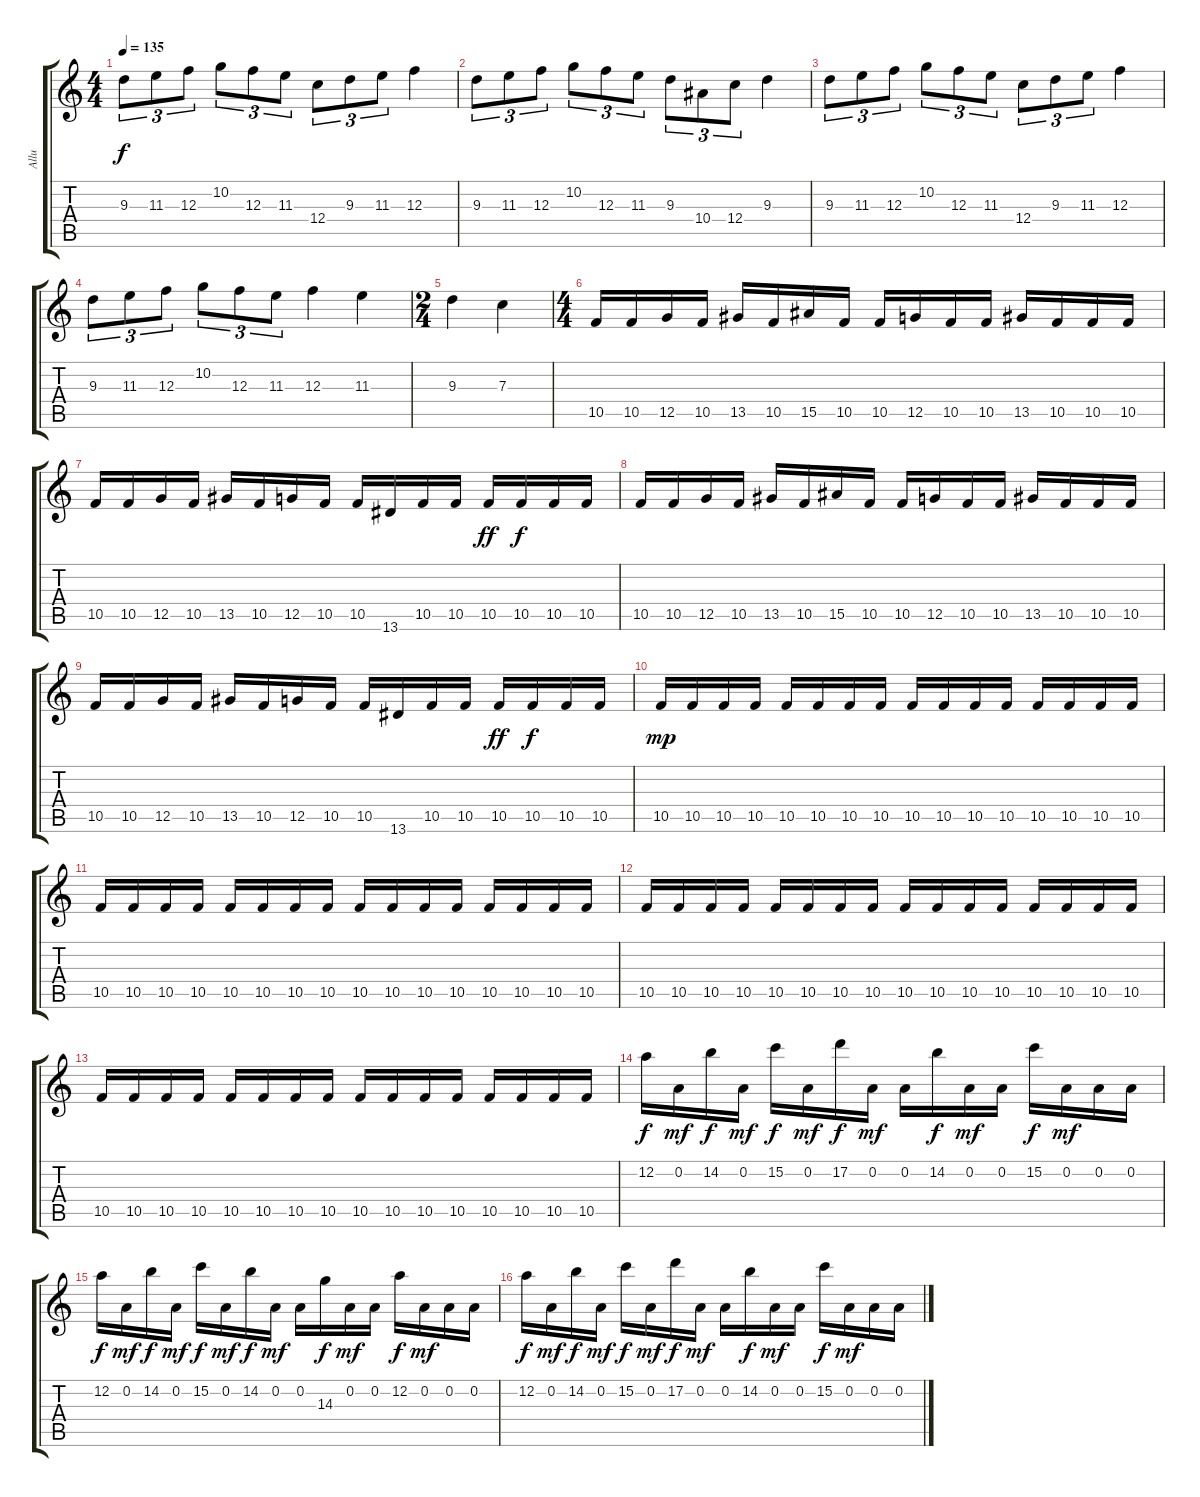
\track ("Allu" "Allu") {instrument distortionguitar}
\staff {score tabs}
\tuning (D4 A3 F3 C3 G2 D2) {hide}
\ts (4 4)
\tempo 135
\clef g2
\ks c
9.3.8{tu (3 2) dy f} 11.3.8{tu (3 2)} 12.3.8{tu (3 2)} 10.2.8{tu (3 2)} 12.3.8{tu (3 2)} 11.3.8{tu (3 2)} 12.4.8{tu (3 2)} 9.3.8{tu (3 2)} 11.3.8{tu (3 2)} 12.3.4 |
9.3.8{tu (3 2)} 11.3.8{tu (3 2)} 12.3.8{tu (3 2)} 10.2.8{tu (3 2)} 12.3.8{tu (3 2)} 11.3.8{tu (3 2)} 9.3.8{tu (3 2)} 10.4.8{tu (3 2)} 12.4.8{tu (3 2)} 9.3.4 |
9.3.8{tu (3 2)} 11.3.8{tu (3 2)} 12.3.8{tu (3 2)} 10.2.8{tu (3 2)} 12.3.8{tu (3 2)} 11.3.8{tu (3 2)} 12.4.8{tu (3 2)} 9.3.8{tu (3 2)} 11.3.8{tu (3 2)} 12.3.4 |
9.3.8{tu (3 2)} 11.3.8{tu (3 2)} 12.3.8{tu (3 2)} 10.2.8{tu (3 2)} 12.3.8{tu (3 2)} 11.3.8{tu (3 2)} 12.3.4 11.3.4 |
\ts (2 4)
9.3.4 7.3.4 |
\ts (4 4)
10.5.16 10.5.16 12.5.16 10.5.16 13.5.16 10.5.16 15.5.16 10.5.16 10.5.16 12.5.16 10.5.16 10.5.16 13.5.16 10.5.16 10.5.16 10.5.16 |
10.5.16 10.5.16 12.5.16 10.5.16 13.5.16 10.5.16 12.5.16 10.5.16 10.5.16 13.6.16 10.5.16 10.5.16 10.5.16{dy ff} 10.5.16{dy f} 10.5.16 10.5.16 |
10.5.16 10.5.16 12.5.16 10.5.16 13.5.16 10.5.16 15.5.16 10.5.16 10.5.16 12.5.16 10.5.16 10.5.16 13.5.16 10.5.16 10.5.16 10.5.16 |
10.5.16 10.5.16 12.5.16 10.5.16 13.5.16 10.5.16 12.5.16 10.5.16 10.5.16 13.6.16 10.5.16 10.5.16 10.5.16{dy ff} 10.5.16{dy f} 10.5.16 10.5.16 |
10.5.16{dy mp} 10.5.16 10.5.16 10.5.16 10.5.16 10.5.16 10.5.16 10.5.16 10.5.16 10.5.16 10.5.16 10.5.16 10.5.16 10.5.16 10.5.16 10.5.16 |
10.5.16 10.5.16 10.5.16 10.5.16 10.5.16 10.5.16 10.5.16 10.5.16 10.5.16 10.5.16 10.5.16 10.5.16 10.5.16 10.5.16 10.5.16 10.5.16 |
10.5.16 10.5.16 10.5.16 10.5.16 10.5.16 10.5.16 10.5.16 10.5.16 10.5.16 10.5.16 10.5.16 10.5.16 10.5.16 10.5.16 10.5.16 10.5.16 |
10.5.16 10.5.16 10.5.16 10.5.16 10.5.16 10.5.16 10.5.16 10.5.16 10.5.16 10.5.16 10.5.16 10.5.16 10.5.16 10.5.16 10.5.16 10.5.16 |
12.2.16{dy f} 0.2.16{dy mf} 14.2.16{dy f} 0.2.16{dy mf} 15.2.16{dy f} 0.2.16{dy mf} 17.2.16{dy f} 0.2.16{dy mf} 0.2.16 14.2.16{dy f} 0.2.16{dy mf} 0.2.16 15.2.16{dy f} 0.2.16{dy mf} 0.2.16 0.2.16 |
12.2.16{dy f} 0.2.16{dy mf} 14.2.16{dy f} 0.2.16{dy mf} 15.2.16{dy f} 0.2.16{dy mf} 14.2.16{dy f} 0.2.16{dy mf} 0.2.16 14.3.16{dy f} 0.2.16{dy mf} 0.2.16 12.2.16{dy f} 0.2.16{dy mf} 0.2.16 0.2.16 |
12.2.16{dy f} 0.2.16{dy mf} 14.2.16{dy f} 0.2.16{dy mf} 15.2.16{dy f} 0.2.16{dy mf} 17.2.16{dy f} 0.2.16{dy mf} 0.2.16 14.2.16{dy f} 0.2.16{dy mf} 0.2.16 15.2.16{dy f} 0.2.16{dy mf} 0.2.16 0.2.16
